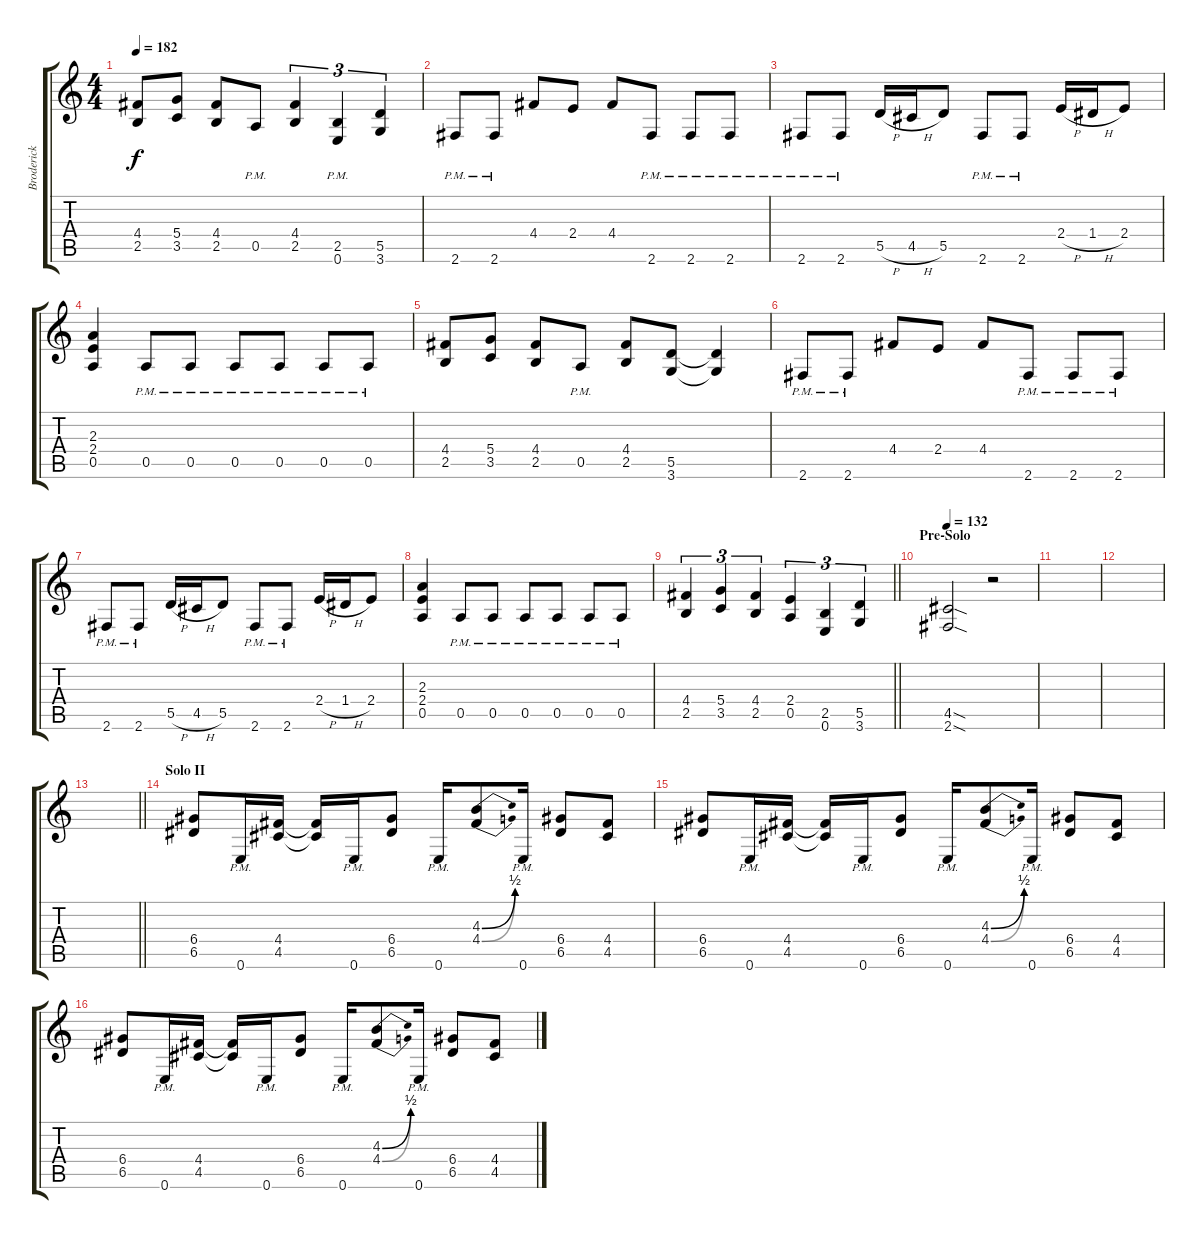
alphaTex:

\track ("Broderick Rhythm" "Broderick ") {instrument distortionguitar}
\staff {score tabs}
\tuning (E4 B3 G3 D3 A2 E2) {hide}
\ts (4 4)
\tempo 182
\clef g2
\ks c
(4.4 2.5).8{dy f} (5.4 3.5).8 (4.4 2.5).8 0.5{pm}.8 (4.4 2.5).4{tu (3 2)} (2.5{pm} 0.6{pm}).4{tu (3 2)} (5.5 3.6).4{tu (3 2)} |
2.6{pm}.8 2.6{pm}.8 4.4.8 2.4.8 4.4.8 2.6{pm}.8 2.6{pm}.8 2.6{pm}.8 |
2.6{pm}.8 2.6{pm}.8 5.5{h}.16 4.5{h}.16 5.5.8 2.6{pm}.8 2.6{pm}.8 2.4{h}.16 1.4{h}.16 2.4.8 |
(2.3 2.4 0.5).4 0.5{pm}.8 0.5{pm}.8 0.5{pm}.8 0.5{pm}.8 0.5{pm}.8 0.5{pm}.8 |
(4.4 2.5).8 (5.4 3.5).8 (4.4 2.5).8 0.5{pm}.8 (4.4 2.5).8 (5.5 3.6).8 (5.5{t} 3.6{t}).4 |
2.6{pm}.8 2.6{pm}.8 4.4.8 2.4.8 4.4.8 2.6{pm}.8 2.6{pm}.8 2.6{pm}.8 |
2.6{pm}.8 2.6{pm}.8 5.5{h}.16 4.5{h}.16 5.5.8 2.6{pm}.8 2.6{pm}.8 2.4{h}.16 1.4{h}.16 2.4.8 |
(2.3 2.4 0.5).4 0.5{pm}.8 0.5{pm}.8 0.5{pm}.8 0.5{pm}.8 0.5{pm}.8 0.5{pm}.8 |
\barLineRight lightlight
(4.4 2.5).4{tu (3 2)} (5.4 3.5).4{tu (3 2)} (4.4 2.5).4{tu (3 2)} (2.4 0.5).4{tu (3 2)} (2.5 0.6).4{tu (3 2)} (5.5 3.6).4{tu (3 2)} |
\section ("" "Pre-Solo")
\tempo 132
(4.5{sod} 2.6{sod}).2 r.2 |
|
|
\barLineRight lightlight
|
\section ("" "Solo II")
(6.4 6.5).8 0.6{pm}.16 (4.4 4.5).16 (4.4{t} 4.5{t}).16 0.6{pm}.16 (6.4 6.5).8 0.6{pm}.16 (4.3{be (bend 0 0 60 2)} 4.4{be (bend 0 0 60 2)}).8 0.6{pm}.16 (6.4 6.5).8 (4.4 4.5).8 |
(6.4 6.5).8 0.6{pm}.16 (4.4 4.5).16 (4.4{t} 4.5{t}).16 0.6{pm}.16 (6.4 6.5).8 0.6{pm}.16 (4.3{be (bend 0 0 60 2)} 4.4{be (bend 0 0 60 2)}).8 0.6{pm}.16 (6.4 6.5).8 (4.4 4.5).8 |
(6.4 6.5).8 0.6{pm}.16 (4.4 4.5).16 (4.4{t} 4.5{t}).16 0.6{pm}.16 (6.4 6.5).8 0.6{pm}.16 (4.3{be (bend 0 0 60 2)} 4.4{be (bend 0 0 60 2)}).8 0.6{pm}.16 (6.4 6.5).8 (4.4 4.5).8
